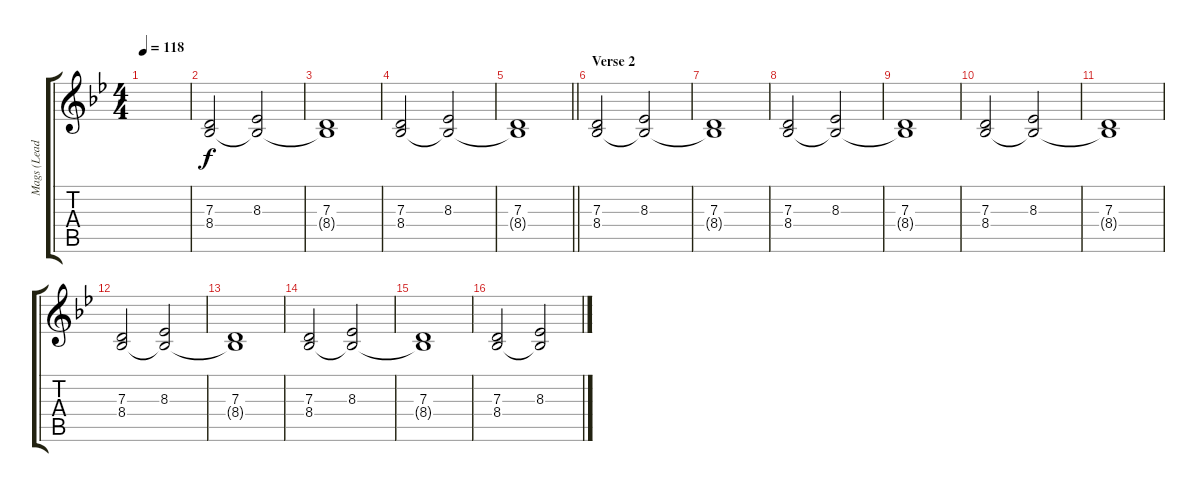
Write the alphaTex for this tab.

\track ("Mags (Lead Synth)" "Mags (Lead") {instrument pad3polysynth}
\staff {score tabs}
\tuning (E4 B3 G3 D3 A2 E2) {hide}
\ts (4 4)
\tempo 118
\clef g2
\ks bb
|
(7.3 8.4).2 (8.3 8.4{t}).2 |
(7.3 8.4{t}).1 |
(7.3 8.4).2 (8.3 8.4{t}).2 |
\barLineRight lightlight
(7.3 8.4{t}).1 |
\section ("" "Verse 2")
(7.3 8.4).2 (8.3 8.4{t}).2 |
(7.3 8.4{t}).1 |
(7.3 8.4).2 (8.3 8.4{t}).2 |
(7.3 8.4{t}).1 |
(7.3 8.4).2 (8.3 8.4{t}).2 |
(7.3 8.4{t}).1 |
(7.3 8.4).2 (8.3 8.4{t}).2 |
(7.3 8.4{t}).1 |
(7.3 8.4).2 (8.3 8.4{t}).2 |
(7.3 8.4{t}).1 |
(7.3 8.4).2 (8.3 8.4{t}).2
